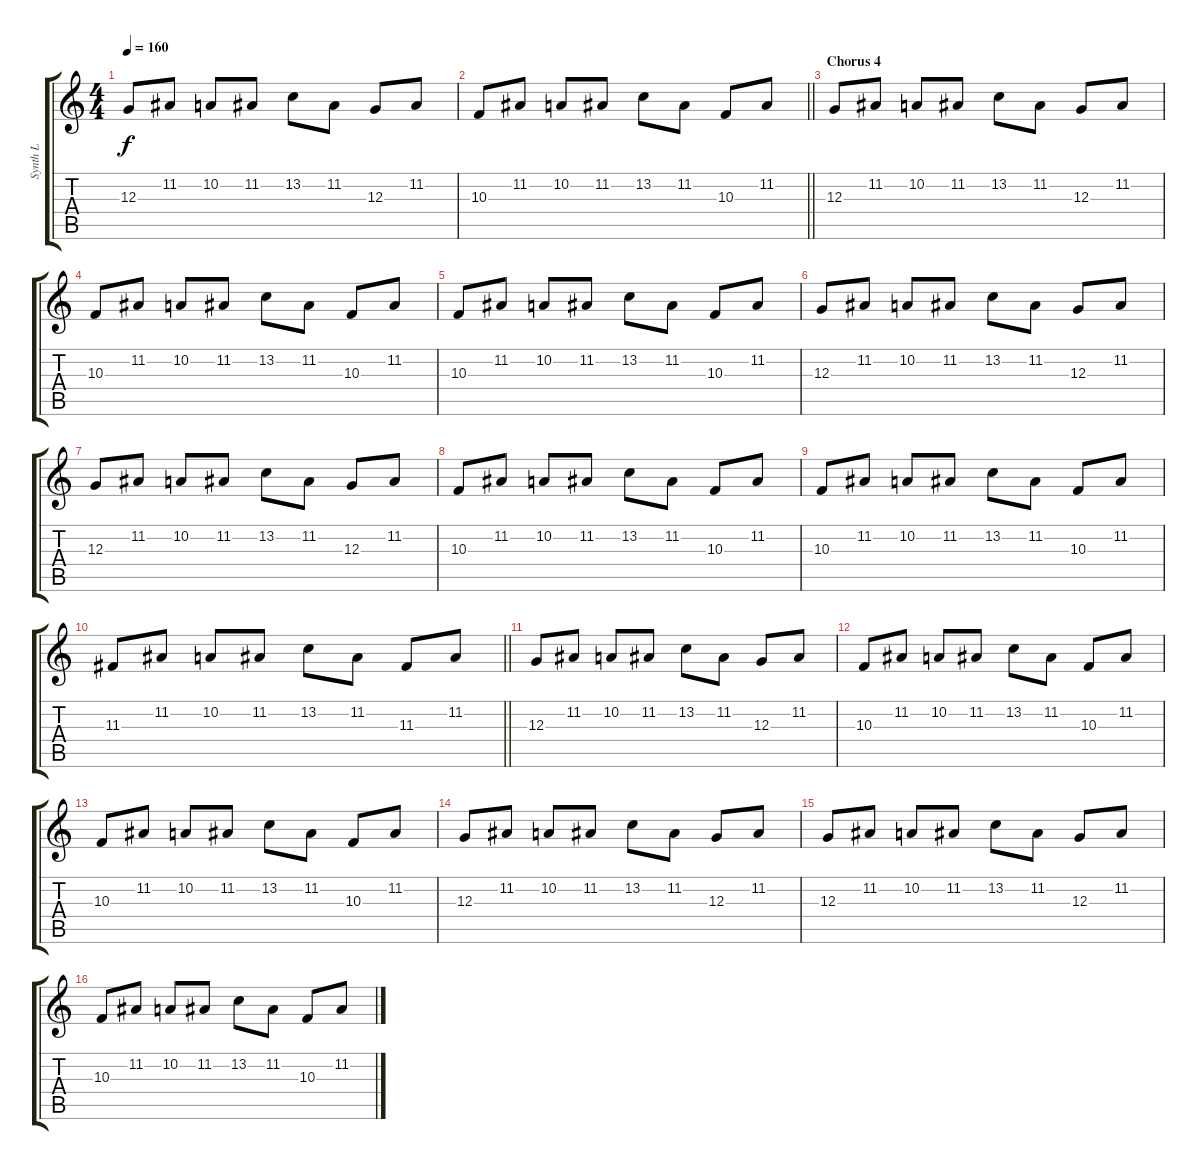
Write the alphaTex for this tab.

\track ("Synth L" "Synth L") {instrument orchestralharp}
\staff {score tabs}
\tuning (E4 B3 G3 D3 A2 E2) {hide}
\ts (4 4)
\tempo 160
\clef g2
\ks c
12.3.8{dy f} 11.2.8 10.2.8 11.2.8 13.2.8 11.2.8 12.3.8 11.2.8 |
\barLineRight lightlight
10.3.8 11.2.8 10.2.8 11.2.8 13.2.8 11.2.8 10.3.8 11.2.8 |
\section ("" "Chorus 4")
12.3.8 11.2.8 10.2.8 11.2.8 13.2.8 11.2.8 12.3.8 11.2.8 |
10.3.8 11.2.8 10.2.8 11.2.8 13.2.8 11.2.8 10.3.8 11.2.8 |
10.3.8 11.2.8 10.2.8 11.2.8 13.2.8 11.2.8 10.3.8 11.2.8 |
12.3.8 11.2.8 10.2.8 11.2.8 13.2.8 11.2.8 12.3.8 11.2.8 |
12.3.8 11.2.8 10.2.8 11.2.8 13.2.8 11.2.8 12.3.8 11.2.8 |
10.3.8 11.2.8 10.2.8 11.2.8 13.2.8 11.2.8 10.3.8 11.2.8 |
10.3.8 11.2.8 10.2.8 11.2.8 13.2.8 11.2.8 10.3.8 11.2.8 |
\barLineRight lightlight
11.3.8 11.2.8 10.2.8 11.2.8 13.2.8 11.2.8 11.3.8 11.2.8 |
12.3.8 11.2.8 10.2.8 11.2.8 13.2.8 11.2.8 12.3.8 11.2.8 |
10.3.8 11.2.8 10.2.8 11.2.8 13.2.8 11.2.8 10.3.8 11.2.8 |
10.3.8 11.2.8 10.2.8 11.2.8 13.2.8 11.2.8 10.3.8 11.2.8 |
12.3.8 11.2.8 10.2.8 11.2.8 13.2.8 11.2.8 12.3.8 11.2.8 |
12.3.8 11.2.8 10.2.8 11.2.8 13.2.8 11.2.8 12.3.8 11.2.8 |
10.3.8 11.2.8 10.2.8 11.2.8 13.2.8 11.2.8 10.3.8 11.2.8
